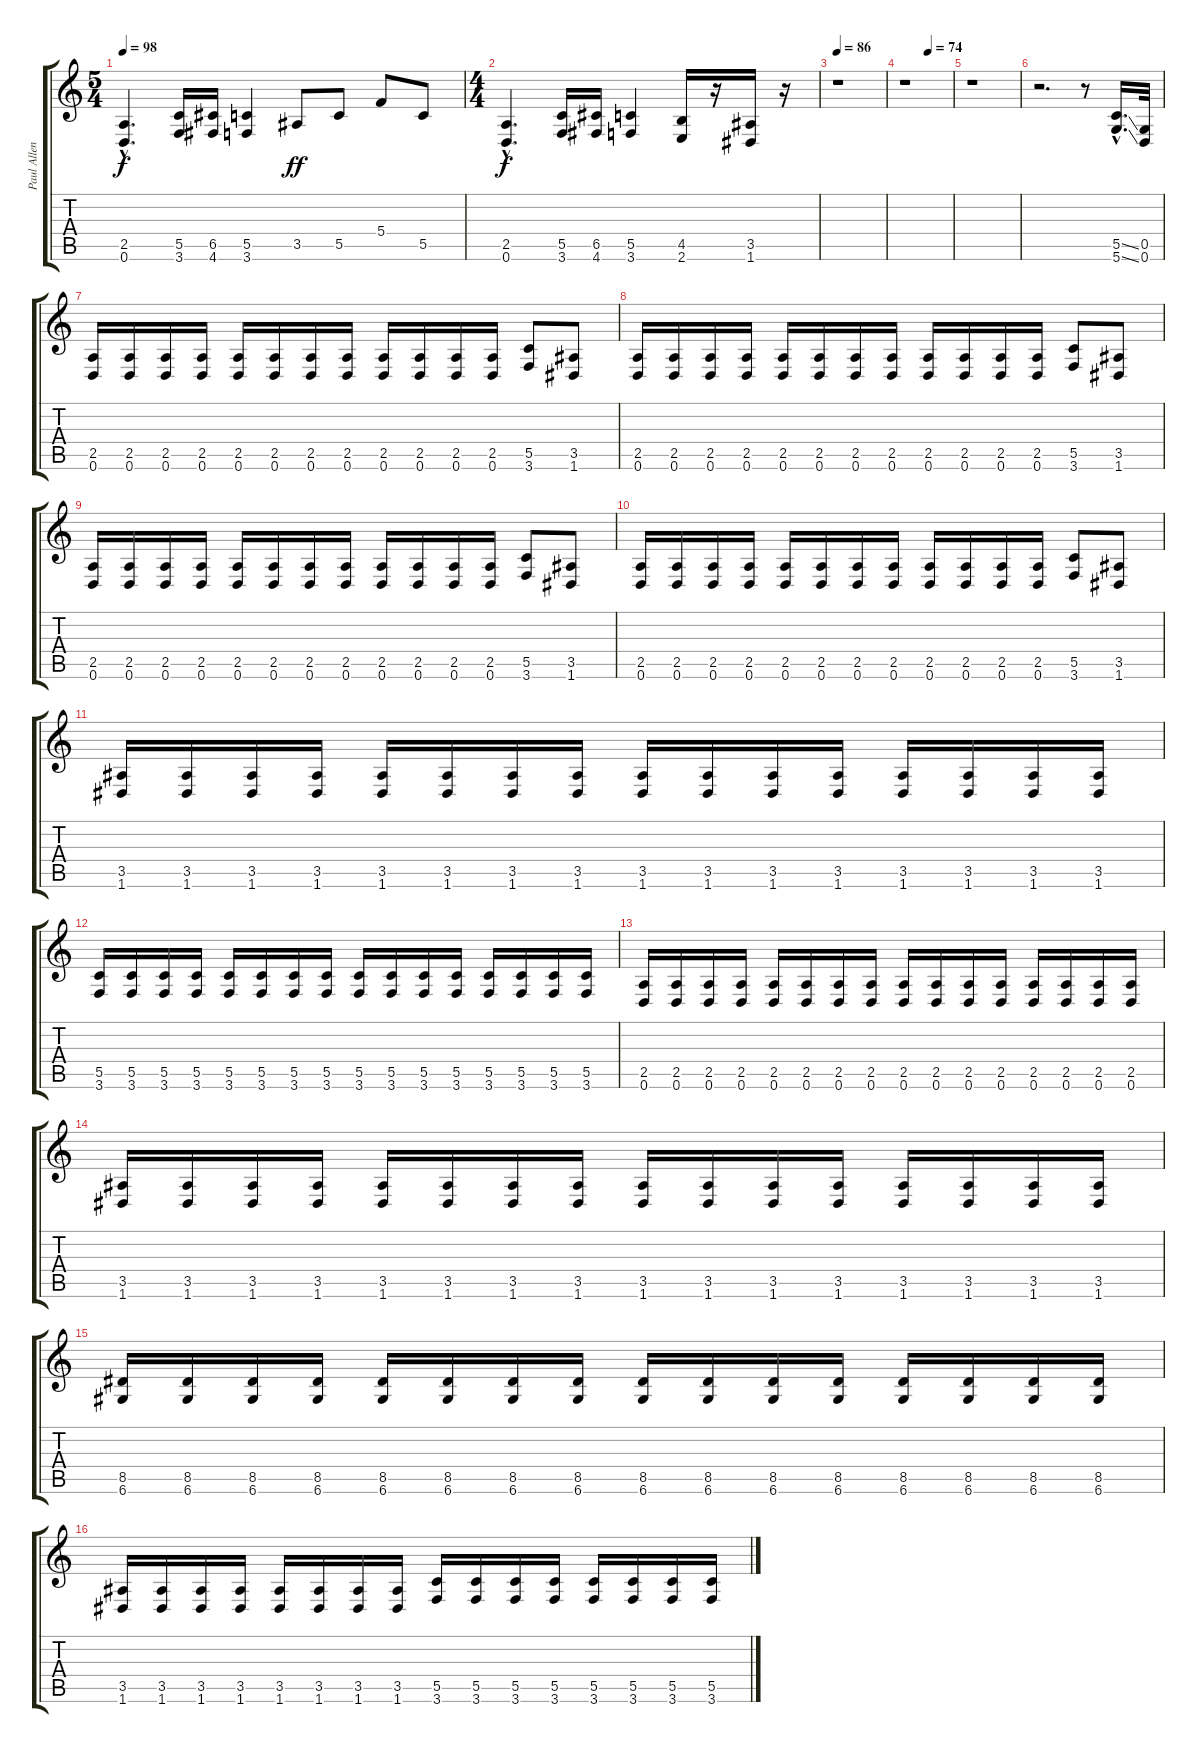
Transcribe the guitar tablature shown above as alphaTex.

\track ("Paul Allender (Guitar)" "Paul Allen") {instrument overdrivenguitar}
\staff {score tabs}
\tuning (D4 A3 F3 C3 G2 D2) {hide}
\ts (5 4)
\tempo 98
\clef g2
\ks c
(2.5{hac} 0.6{hac}).4{d dy f} (5.5 3.6).16 (6.5 4.6).16 (5.5 3.6).4 3.5.8{dy ff} 5.5.8 5.4.8 5.5.8 |
\ts (4 4)
(2.5{hac} 0.6{hac}).4{d dy f} (5.5 3.6).16 (6.5 4.6).16 (5.5 3.6).4 (4.5 2.6).16 r.16 (3.5 1.6).16 r.16 |
\tempo 86
r.1 |
\tempo (74 0.5)
r.1 |
r.1 |
r.2{d} r.8 (5.5{ss hac} 5.6{ss hac}).16{d} (0.5 0.6).32 |
(2.5 0.6).16 (2.5 0.6).16 (2.5 0.6).16 (2.5 0.6).16 (2.5 0.6).16 (2.5 0.6).16 (2.5 0.6).16 (2.5 0.6).16 (2.5 0.6).16 (2.5 0.6).16 (2.5 0.6).16 (2.5 0.6).16 (5.5 3.6).8 (3.5 1.6).8 |
(2.5 0.6).16 (2.5 0.6).16 (2.5 0.6).16 (2.5 0.6).16 (2.5 0.6).16 (2.5 0.6).16 (2.5 0.6).16 (2.5 0.6).16 (2.5 0.6).16 (2.5 0.6).16 (2.5 0.6).16 (2.5 0.6).16 (5.5 3.6).8 (3.5 1.6).8 |
(2.5 0.6).16 (2.5 0.6).16 (2.5 0.6).16 (2.5 0.6).16 (2.5 0.6).16 (2.5 0.6).16 (2.5 0.6).16 (2.5 0.6).16 (2.5 0.6).16 (2.5 0.6).16 (2.5 0.6).16 (2.5 0.6).16 (5.5 3.6).8 (3.5 1.6).8 |
(2.5 0.6).16 (2.5 0.6).16 (2.5 0.6).16 (2.5 0.6).16 (2.5 0.6).16 (2.5 0.6).16 (2.5 0.6).16 (2.5 0.6).16 (2.5 0.6).16 (2.5 0.6).16 (2.5 0.6).16 (2.5 0.6).16 (5.5 3.6).8 (3.5 1.6).8 |
(3.5 1.6).16 (3.5 1.6).16 (3.5 1.6).16 (3.5 1.6).16 (3.5 1.6).16 (3.5 1.6).16 (3.5 1.6).16 (3.5 1.6).16 (3.5 1.6).16 (3.5 1.6).16 (3.5 1.6).16 (3.5 1.6).16 (3.5 1.6).16 (3.5 1.6).16 (3.5 1.6).16 (3.5 1.6).16 |
(5.5 3.6).16 (5.5 3.6).16 (5.5 3.6).16 (5.5 3.6).16 (5.5 3.6).16 (5.5 3.6).16 (5.5 3.6).16 (5.5 3.6).16 (5.5 3.6).16 (5.5 3.6).16 (5.5 3.6).16 (5.5 3.6).16 (5.5 3.6).16 (5.5 3.6).16 (5.5 3.6).16 (5.5 3.6).16 |
(2.5 0.6).16 (2.5 0.6).16 (2.5 0.6).16 (2.5 0.6).16 (2.5 0.6).16 (2.5 0.6).16 (2.5 0.6).16 (2.5 0.6).16 (2.5 0.6).16 (2.5 0.6).16 (2.5 0.6).16 (2.5 0.6).16 (2.5 0.6).16 (2.5 0.6).16 (2.5 0.6).16 (2.5 0.6).16 |
(3.5 1.6).16 (3.5 1.6).16 (3.5 1.6).16 (3.5 1.6).16 (3.5 1.6).16 (3.5 1.6).16 (3.5 1.6).16 (3.5 1.6).16 (3.5 1.6).16 (3.5 1.6).16 (3.5 1.6).16 (3.5 1.6).16 (3.5 1.6).16 (3.5 1.6).16 (3.5 1.6).16 (3.5 1.6).16 |
(8.5 6.6).16 (8.5 6.6).16 (8.5 6.6).16 (8.5 6.6).16 (8.5 6.6).16 (8.5 6.6).16 (8.5 6.6).16 (8.5 6.6).16 (8.5 6.6).16 (8.5 6.6).16 (8.5 6.6).16 (8.5 6.6).16 (8.5 6.6).16 (8.5 6.6).16 (8.5 6.6).16 (8.5 6.6).16 |
(3.5 1.6).16 (3.5 1.6).16 (3.5 1.6).16 (3.5 1.6).16 (3.5 1.6).16 (3.5 1.6).16 (3.5 1.6).16 (3.5 1.6).16 (5.5 3.6).16 (5.5 3.6).16 (5.5 3.6).16 (5.5 3.6).16 (5.5 3.6).16 (5.5 3.6).16 (5.5 3.6).16 (5.5 3.6).16
